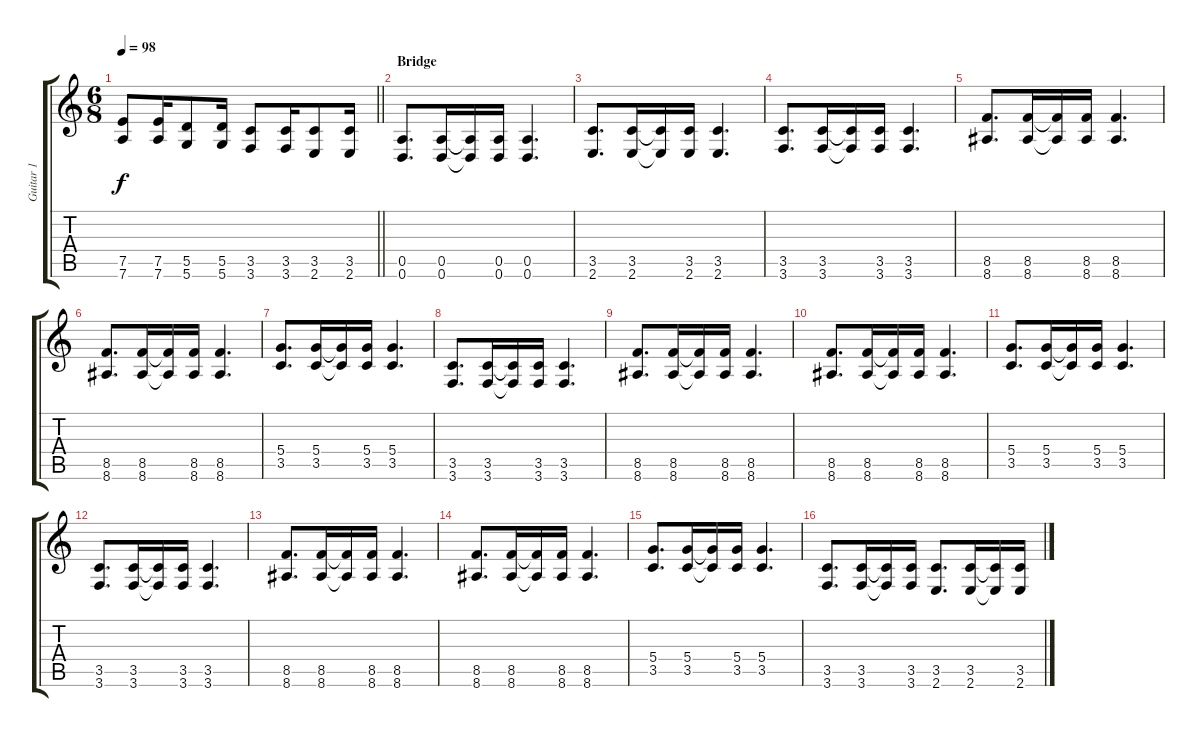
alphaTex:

\track ("Guitar 1" "Guitar 1") {instrument distortionguitar}
\staff {score tabs}
\tuning (E4 B3 G3 D3 A2 D2) {hide}
\ts (6 8)
\tempo 98
\clef g2
\barLineRight lightlight
\ks c
(7.5 7.6).8{dy f} (7.5 7.6).16 (5.5 5.6).8 (5.5 5.6).16 (3.5 3.6).8 (3.5 3.6).16 (3.5 2.6).8 (3.5 2.6).16 |
\section ("" "Bridge")
(0.5 0.6).8{d} (0.5 0.6).16 (0.5{t} 0.6{t}).16 (0.5 0.6).16 (0.5 0.6).4{d} |
(3.5 2.6).8{d} (3.5 2.6).16 (3.5{t} 2.6{t}).16 (3.5 2.6).16 (3.5 2.6).4{d} |
(3.5 3.6).8{d} (3.5 3.6).16 (3.5{t} 3.6{t}).16 (3.5 3.6).16 (3.5 3.6).4{d} |
(8.5 8.6).8{d} (8.5 8.6).16 (8.5{t} 8.6{t}).16 (8.5 8.6).16 (8.5 8.6).4{d} |
(8.5 8.6).8{d} (8.5 8.6).16 (8.5{t} 8.6{t}).16 (8.5 8.6).16 (8.5 8.6).4{d} |
(5.4 3.5).8{d} (5.4 3.5).16 (5.4{t} 3.5{t}).16 (5.4 3.5).16 (5.4 3.5).4{d} |
(3.5 3.6).8{d} (3.5 3.6).16 (3.5{t} 3.6{t}).16 (3.5 3.6).16 (3.5 3.6).4{d} |
(8.5 8.6).8{d} (8.5 8.6).16 (8.5{t} 8.6{t}).16 (8.5 8.6).16 (8.5 8.6).4{d} |
(8.5 8.6).8{d} (8.5 8.6).16 (8.5{t} 8.6{t}).16 (8.5 8.6).16 (8.5 8.6).4{d} |
(5.4 3.5).8{d} (5.4 3.5).16 (5.4{t} 3.5{t}).16 (5.4 3.5).16 (5.4 3.5).4{d} |
(3.5 3.6).8{d} (3.5 3.6).16 (3.5{t} 3.6{t}).16 (3.5 3.6).16 (3.5 3.6).4{d} |
(8.5 8.6).8{d} (8.5 8.6).16 (8.5{t} 8.6{t}).16 (8.5 8.6).16 (8.5 8.6).4{d} |
(8.5 8.6).8{d} (8.5 8.6).16 (8.5{t} 8.6{t}).16 (8.5 8.6).16 (8.5 8.6).4{d} |
(5.4 3.5).8{d} (5.4 3.5).16 (5.4{t} 3.5{t}).16 (5.4 3.5).16 (5.4 3.5).4{d} |
(3.5 3.6).8{d} (3.5 3.6).16 (3.5{t} 3.6{t}).16 (3.5 3.6).16 (3.5 2.6).8{d} (3.5 2.6).16 (3.5{t} 2.6{t}).16 (3.5 2.6).16
